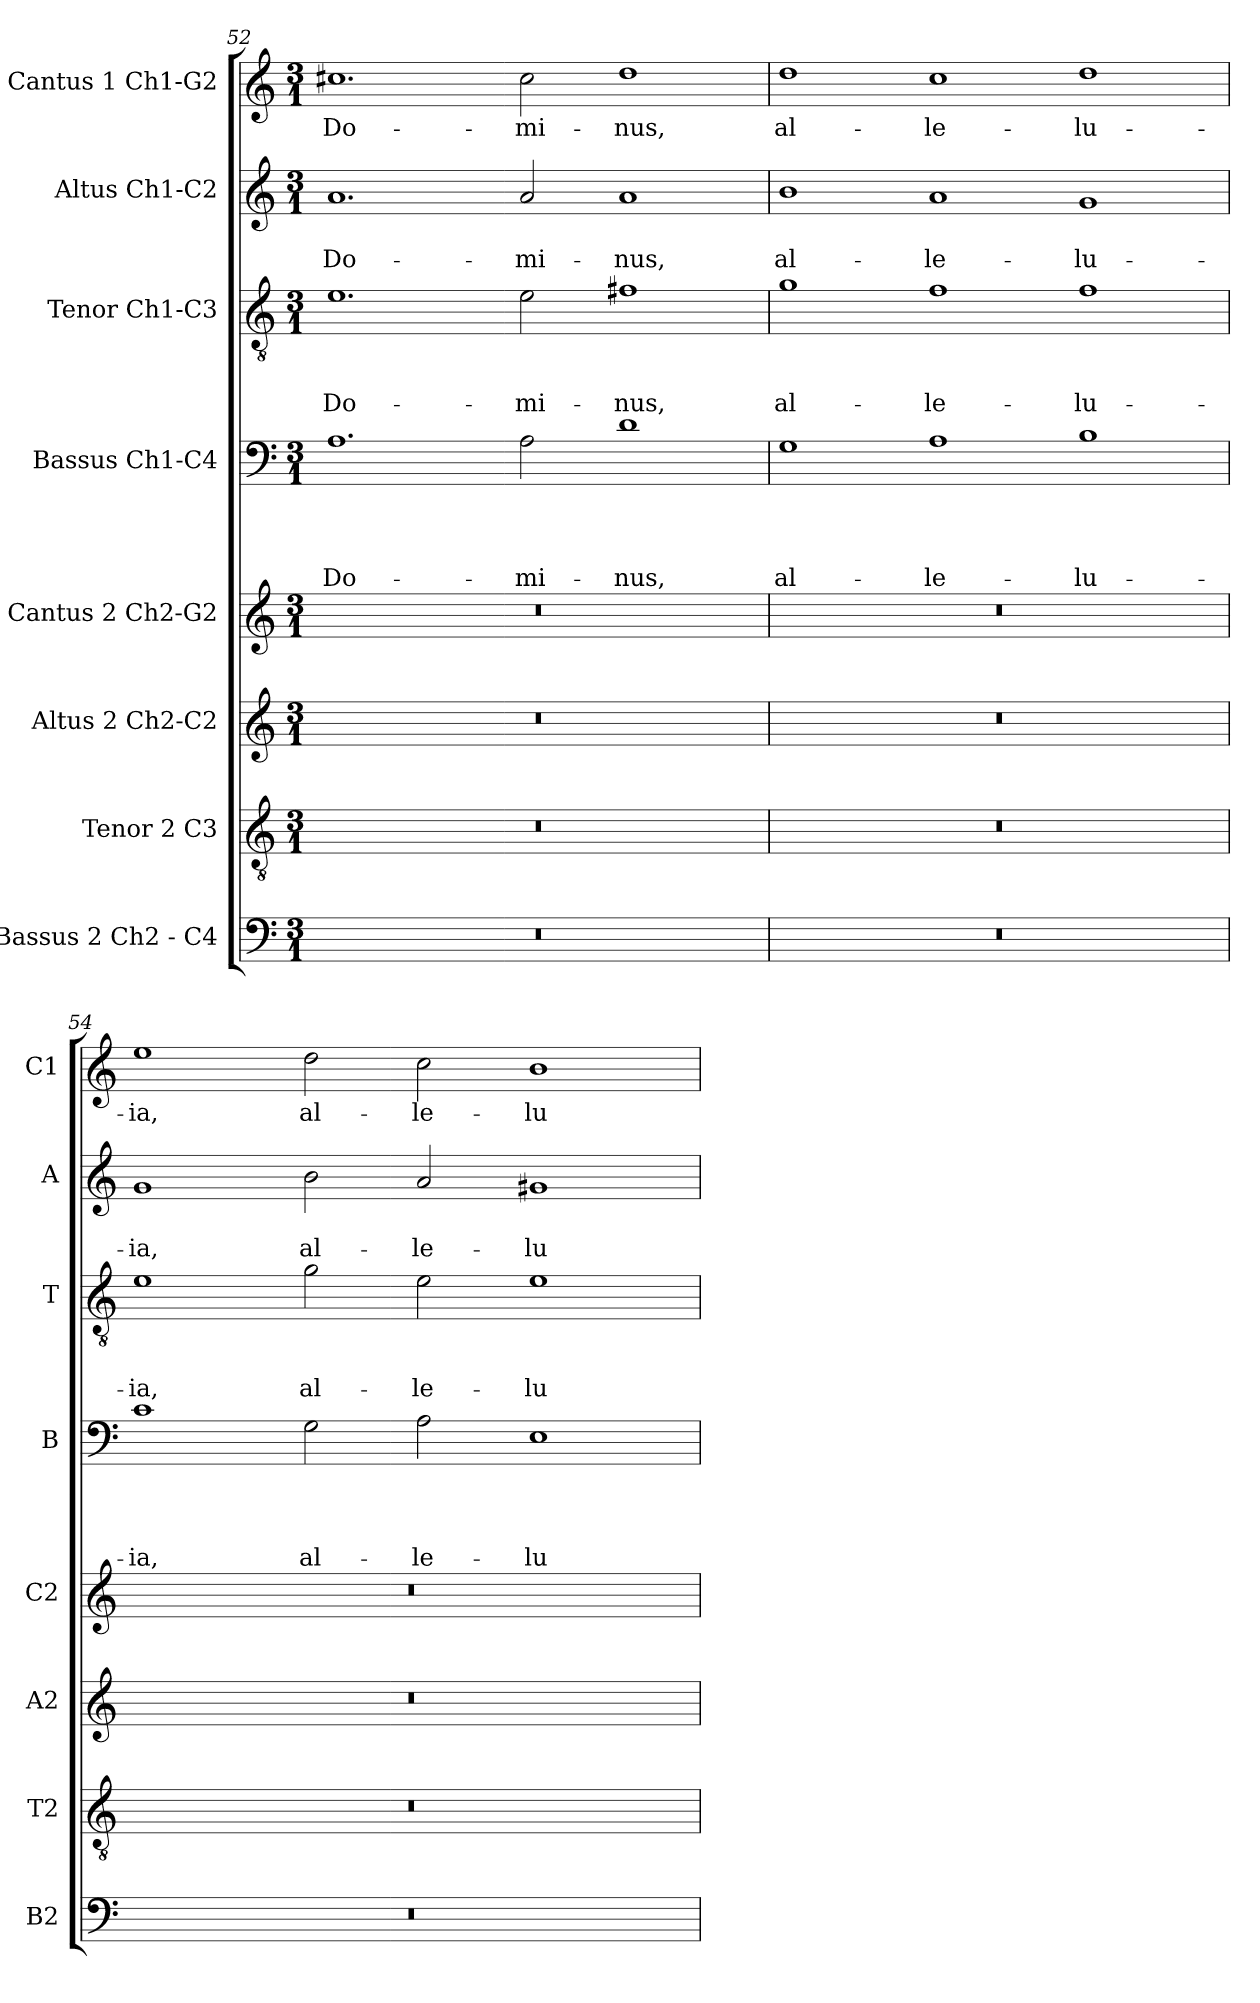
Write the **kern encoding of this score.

**kern	**kern	**kern	**kern	**kern	**text	**text	**text	**text	**kern	**text	**text	**text	**kern	**text	**text	**kern	**text
*part8	*part7	*part6	*part5	*part4	*part4	*part4	*part4	*part4	*part3	*part3	*part3	*part3	*part2	*part2	*part2	*part1	*part1
*staff8	*staff7	*staff6	*staff5	*staff4	*staff4	*staff4	*staff4	*staff4	*staff3	*staff3	*staff3	*staff3	*staff2	*staff2	*staff2	*staff1	*staff1
*I"Bassus 2  Ch2 - C4	*I"Tenor 2 C3	*I"Altus 2 Ch2-C2	*I"Cantus 2 Ch2-G2	*I"Bassus  Ch1-C4	*	*	*	*	*I"Tenor Ch1-C3	*	*	*	*I"Altus  Ch1-C2	*	*	*I"Cantus 1 Ch1-G2	*
*I'B2	*I'T2	*I'A2	*I'C2	*I'B	*	*	*	*	*I'T	*	*	*	*I'A	*	*	*I'C1	*
*clefF4	*clefGv2	*clefG2	*clefG2	*clefF4	*	*	*	*	*clefGv2	*	*	*	*clefG2	*	*	*clefG2	*
*k[]	*k[]	*k[]	*k[]	*k[]	*	*	*	*	*k[]	*	*	*	*k[]	*	*	*k[]	*
*C:	*C:	*C:	*C:	*C:	*	*	*	*	*C:	*	*	*	*C:	*	*	*C:	*
*M3/1	*M3/1	*M3/1	*M3/1	*M3/1	*	*	*	*	*M3/1	*	*	*	*M3/1	*	*	*M3/1	*
=52	=52	=52	=52	=52	=52	=52	=52	=52	=52	=52	=52	=52	=52	=52	=52	=52	=52
!	!	!	!	!	!	!	!	!LO:LY:b	!	!	!	!LO:LY:b	!	!	!LO:LY:b	!	!LO:LY:b
0.r	0.r	0.r	0.r	1.A	.	.	.	Do-	1.e	.	.	Do-	1.a	.	Do-	1.cc#X	Do-
!	!	!	!	!	!	!	!	!LO:LY:b	!	!	!	!LO:LY:b	!	!	!LO:LY:b	!	!LO:LY:b
.	.	.	.	2A\	.	.	.	-mi-	2e\	.	.	-mi-	2a/	.	-mi-	2cc#\	-mi-
!	!	!	!	!	!	!	!	!LO:LY:b	!	!	!	!LO:LY:b	!	!	!LO:LY:b	!	!LO:LY:b
.	.	.	.	1d	.	.	.	-nus,	1f#X	.	.	-nus,	1a	.	-nus,	1dd	-nus,
=53	=53	=53	=53	=53	=53	=53	=53	=53	=53	=53	=53	=53	=53	=53	=53	=53	=53
!	!	!	!	!	!	!	!	!LO:LY:b	!	!	!	!LO:LY:b	!	!	!LO:LY:b	!	!LO:LY:b
0.r	0.r	0.r	0.r	1G	.	.	.	al-	1g	.	.	al-	1b	.	al-	1dd	al-
!	!	!	!	!	!	!	!	!LO:LY:b	!	!	!	!LO:LY:b	!	!	!LO:LY:b	!	!LO:LY:b
.	.	.	.	1A	.	.	.	-le-	1f	.	.	-le-	1a	.	-le-	1cc	-le-
!	!	!	!	!	!	!	!	!LO:LY:b	!	!	!	!LO:LY:b	!	!	!LO:LY:b	!	!LO:LY:b
.	.	.	.	1B	.	.	.	-lu-	1f	.	.	-lu-	1g	.	-lu-	1dd	-lu-
=54	=54	=54	=54	=54	=54	=54	=54	=54	=54	=54	=54	=54	=54	=54	=54	=54	=54
!	!	!	!	!	!	!	!	!LO:LY:b	!	!	!	!LO:LY:b	!	!	!LO:LY:b	!	!LO:LY:b
0.r	0.r	0.r	0.r	1c	.	.	.	-ia,	1e	.	.	-ia,	1g	.	-ia,	1ee	-ia,
!	!	!	!	!	!	!	!	!LO:LY:b	!	!	!	!LO:LY:b	!	!	!LO:LY:b	!	!LO:LY:b
.	.	.	.	2G\	.	.	.	al-	2g\	.	.	al-	2b\	.	al-	2dd\	al-
!	!	!	!	!	!	!	!	!LO:LY:b	!	!	!	!LO:LY:b	!	!	!LO:LY:b	!	!LO:LY:b
.	.	.	.	2A\	.	.	.	-le-	2e\	.	.	-le-	2a/	.	-le-	2cc\	-le-
!	!	!	!	!	!	!	!	!LO:LY:b	!	!	!	!LO:LY:b	!	!	!LO:LY:b	!	!LO:LY:b
.	.	.	.	1E	.	.	.	-lu-	1e	.	.	-lu-	1g#X	.	-lu-	1b	-lu-
=	=	=	=	=	=	=	=	=	=	=	=	=	=	=	=	=	=
*-	*-	*-	*-	*-	*-	*-	*-	*-	*-	*-	*-	*-	*-	*-	*-	*-	*-
